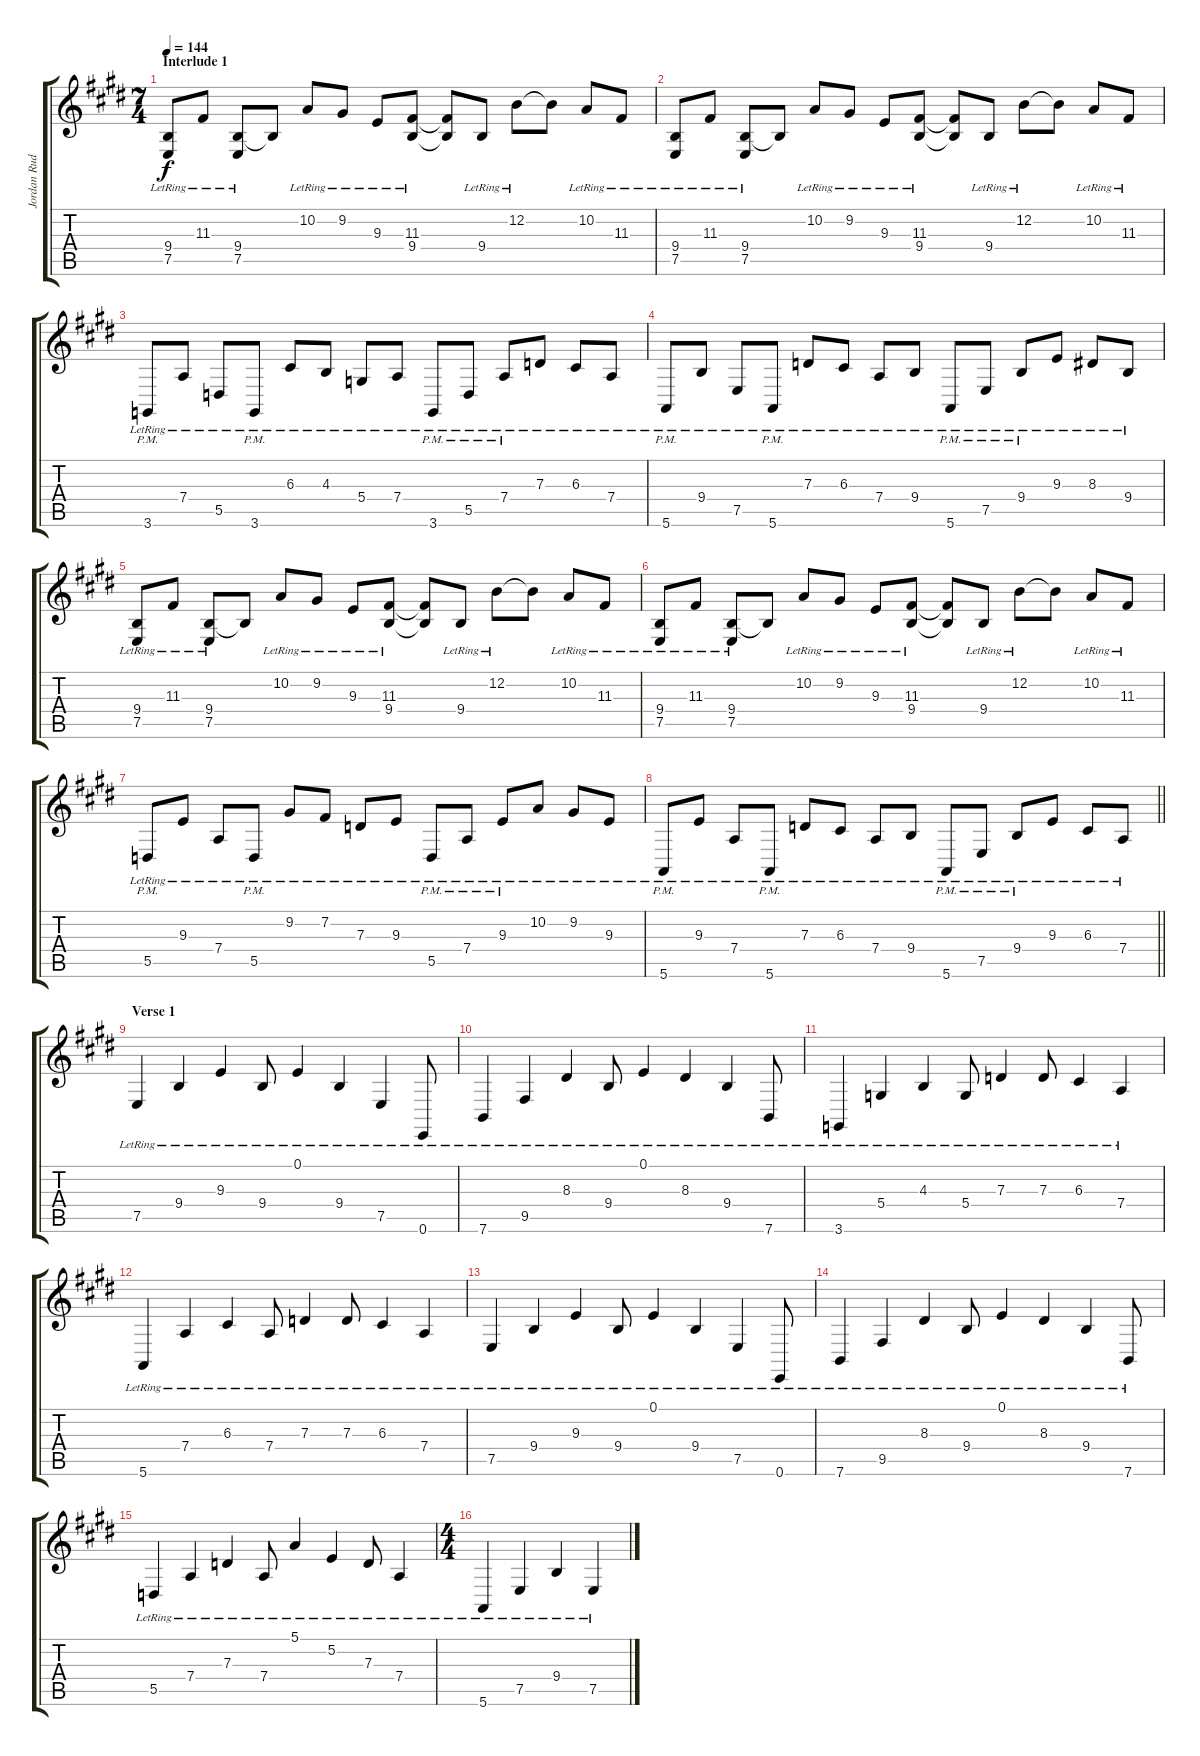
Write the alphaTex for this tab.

\track ("Jordan Rudess" "Jordan Rud") {instrument acousticgrandpiano}
\staff {score tabs}
\tuning (E4 B3 G3 D3 A2 E2) {hide}
\ts (7 4)
\section ("" "Interlude 1")
\tempo 144
\clef g2
\ks e
(9.4{lr} 7.5{lr}).8{dy f volume 16 instrument brightacousticpiano} 11.3{lr}.8 (9.4{lr} 7.5{lr}).8 9.4{t}.8 10.2{lr}.8 9.2{lr}.8 9.3{lr}.8 (11.3{lr} 9.4{lr}).8 (11.3{t} 9.4{t}).8 9.4{lr}.8 12.2{lr}.8 12.2{t}.8 10.2{lr}.8 11.3{lr}.8 |
(9.4{lr} 7.5{lr}).8{volume 16 instrument brightacousticpiano} 11.3{lr}.8 (9.4{lr} 7.5{lr}).8 9.4{t}.8 10.2{lr}.8 9.2{lr}.8 9.3{lr}.8 (11.3{lr} 9.4{lr}).8 (11.3{t} 9.4{t}).8 9.4{lr}.8 12.2{lr}.8 12.2{t}.8 10.2{lr}.8 11.3{lr}.8 |
3.6{pm lr}.8 7.4{lr}.8 5.5{lr}.8 3.6{pm lr}.8 6.3{lr}.8 4.3{lr}.8 5.4{lr}.8 7.4{lr}.8 3.6{pm lr}.8 5.5{pm lr}.8 7.4{pm lr}.8 7.3{lr}.8 6.3{lr}.8 7.4{lr}.8 |
5.6{pm lr}.8 9.4{lr}.8 7.5{lr}.8 5.6{pm lr}.8 7.3{lr}.8 6.3{lr}.8 7.4{lr}.8 9.4{lr}.8 5.6{pm lr}.8 7.5{pm lr}.8 9.4{pm lr}.8 9.3{lr}.8 8.3{lr}.8 9.4{lr}.8 |
(9.4{lr} 7.5{lr}).8{volume 16 instrument brightacousticpiano} 11.3{lr}.8 (9.4{lr} 7.5{lr}).8 9.4{t}.8 10.2{lr}.8 9.2{lr}.8 9.3{lr}.8 (11.3{lr} 9.4{lr}).8 (11.3{t} 9.4{t}).8 9.4{lr}.8 12.2{lr}.8 12.2{t}.8 10.2{lr}.8 11.3{lr}.8 |
(9.4{lr} 7.5{lr}).8{volume 16 instrument brightacousticpiano} 11.3{lr}.8 (9.4{lr} 7.5{lr}).8 9.4{t}.8 10.2{lr}.8 9.2{lr}.8 9.3{lr}.8 (11.3{lr} 9.4{lr}).8 (11.3{t} 9.4{t}).8 9.4{lr}.8 12.2{lr}.8 12.2{t}.8 10.2{lr}.8 11.3{lr}.8 |
5.5{pm lr}.8 9.3{lr}.8 7.4{lr}.8 5.5{pm lr}.8 9.2{lr}.8 7.2{lr}.8 7.3{lr}.8 9.3{lr}.8 5.5{pm lr}.8 7.4{pm lr}.8 9.3{pm lr}.8 10.2{lr}.8 9.2{lr}.8 9.3{lr}.8 |
\barLineRight lightlight
5.6{pm lr}.8 9.3{lr}.8 7.4{lr}.8 5.6{pm lr}.8 7.3{lr}.8 6.3{lr}.8 7.4{lr}.8 9.4{lr}.8 5.6{pm lr}.8 7.5{pm lr}.8 9.4{pm lr}.8 9.3{lr}.8 6.3{lr}.8 7.4{lr}.8 |
\section ("" "Verse 1")
7.5{lr}.4 9.4{lr}.4 9.3{lr}.4 9.4{lr}.8 0.1{lr}.4 9.4{lr}.4 7.5{lr}.4 0.6{lr}.8 |
7.6{lr}.4 9.5{lr}.4 8.3{lr}.4 9.4{lr}.8 0.1{lr}.4 8.3{lr}.4 9.4{lr}.4 7.6{lr}.8 |
3.6{lr}.4 5.4{lr}.4 4.3{lr}.4 5.4{lr}.8 7.3{lr}.4 7.3{lr}.8 6.3{lr}.4 7.4{lr}.4 |
5.6{lr}.4 7.4{lr}.4 6.3{lr}.4 7.4{lr}.8 7.3{lr}.4 7.3{lr}.8 6.3{lr}.4 7.4{lr}.4 |
7.5{lr}.4 9.4{lr}.4 9.3{lr}.4 9.4{lr}.8 0.1{lr}.4 9.4{lr}.4 7.5{lr}.4 0.6{lr}.8 |
7.6{lr}.4 9.5{lr}.4 8.3{lr}.4 9.4{lr}.8 0.1{lr}.4 8.3{lr}.4 9.4{lr}.4 7.6{lr}.8 |
5.5{lr}.4 7.4{lr}.4 7.3{lr}.4 7.4{lr}.8 5.1{lr}.4 5.2{lr}.4 7.3{lr}.8 7.4{lr}.4 |
\ts (4 4)
5.6{lr}.4 7.5{lr}.4 9.4{lr}.4 7.5{lr}.4
